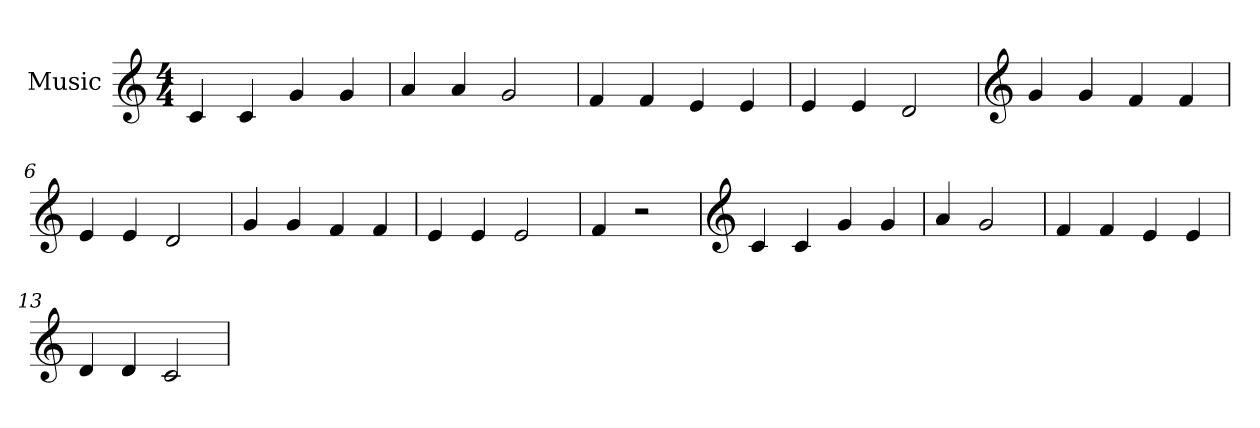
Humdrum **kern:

**kern
*part1
*staff1
*I"Music
*clefG2
*k[]
*C:
*M4/4
=1
4c
4c
4g
4g
=2
*k[]
*C:
4a
4a
2g
=3
*k[]
*C:
4f
4f
4e
4e
=4
*k[]
*C:
4e
4e
2d
=5
*clefG2
*k[]
*C:
4g
4g
4f
4f
=6
*k[]
*C:
4e
4e
2d
=7
*k[]
*C:
4g
4g
4f
4f
=8
*k[]
*C:
4e
4e
2e
=9
*k[]
*C:
4f
2r
=10
*clefG2
*k[]
*C:
4c
4c
4g
4g
=11
*k[]
*C:
4a
2g
=12
*k[]
*C:
4f
4f
4e
4e
=13
*k[]
*C:
4d
4d
2c
=
*-
